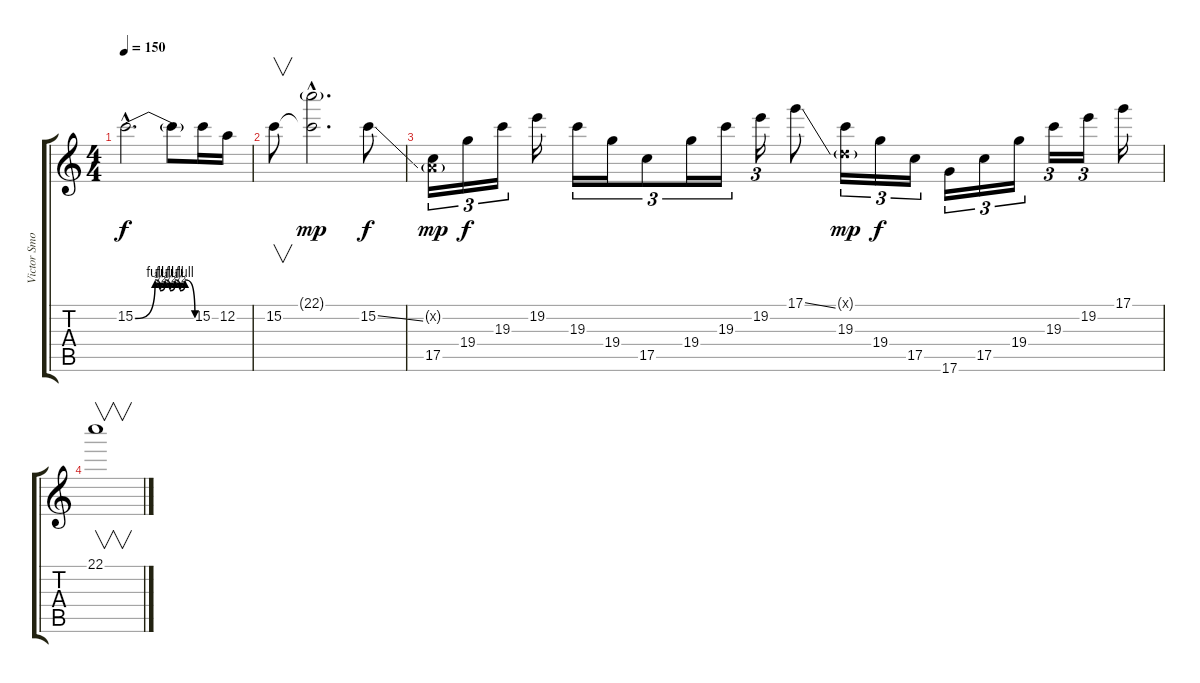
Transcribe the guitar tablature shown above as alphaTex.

\track ("Victor Smolski Lead" "Victor Smo") {instrument distortionguitar}
\staff {score tabs}
\tuning (D4 A3 F3 C3 G2 D2) {hide}
\ts (4 4)
\tempo 150
\clef g2
\ks c
15.2{be (custom 0 0 20 4 25 2 30 4 35 2 40 4 45 2 50 4 60 0) hac}.2{d dy f} 15.2{t}.8 15.2.16 12.2.16 |
15.2.8{v} (22.1{g hac} 15.2{hac t}).2{d dy mp} 15.2{ss}.8{dy f} |
(0.2{g x} 17.5).16{tu (3 2) dy mp} 19.4.16{tu (3 2) dy f} 19.3.16{tu (3 2)} 19.2.16 19.3.16{tu (3 2)} 19.4.16{tu (3 2)} 17.5.8{tu (3 2)} 19.4.16{tu (3 2)} 19.3.16{tu (3 2)} 19.2.16{tu (3 2)} 17.1{ss}.8 (0.1{g x} 19.3).16{tu (3 2) dy mp} 19.4.16{tu (3 2) dy f} 17.5.16{tu (3 2)} 17.6.16{tu (3 2)} 17.5.16{tu (3 2)} 19.4.16{tu (3 2)} 19.3.16{tu (3 2)} 19.2.16{tu (3 2)} 17.1.16 |
22.1.1{v}
